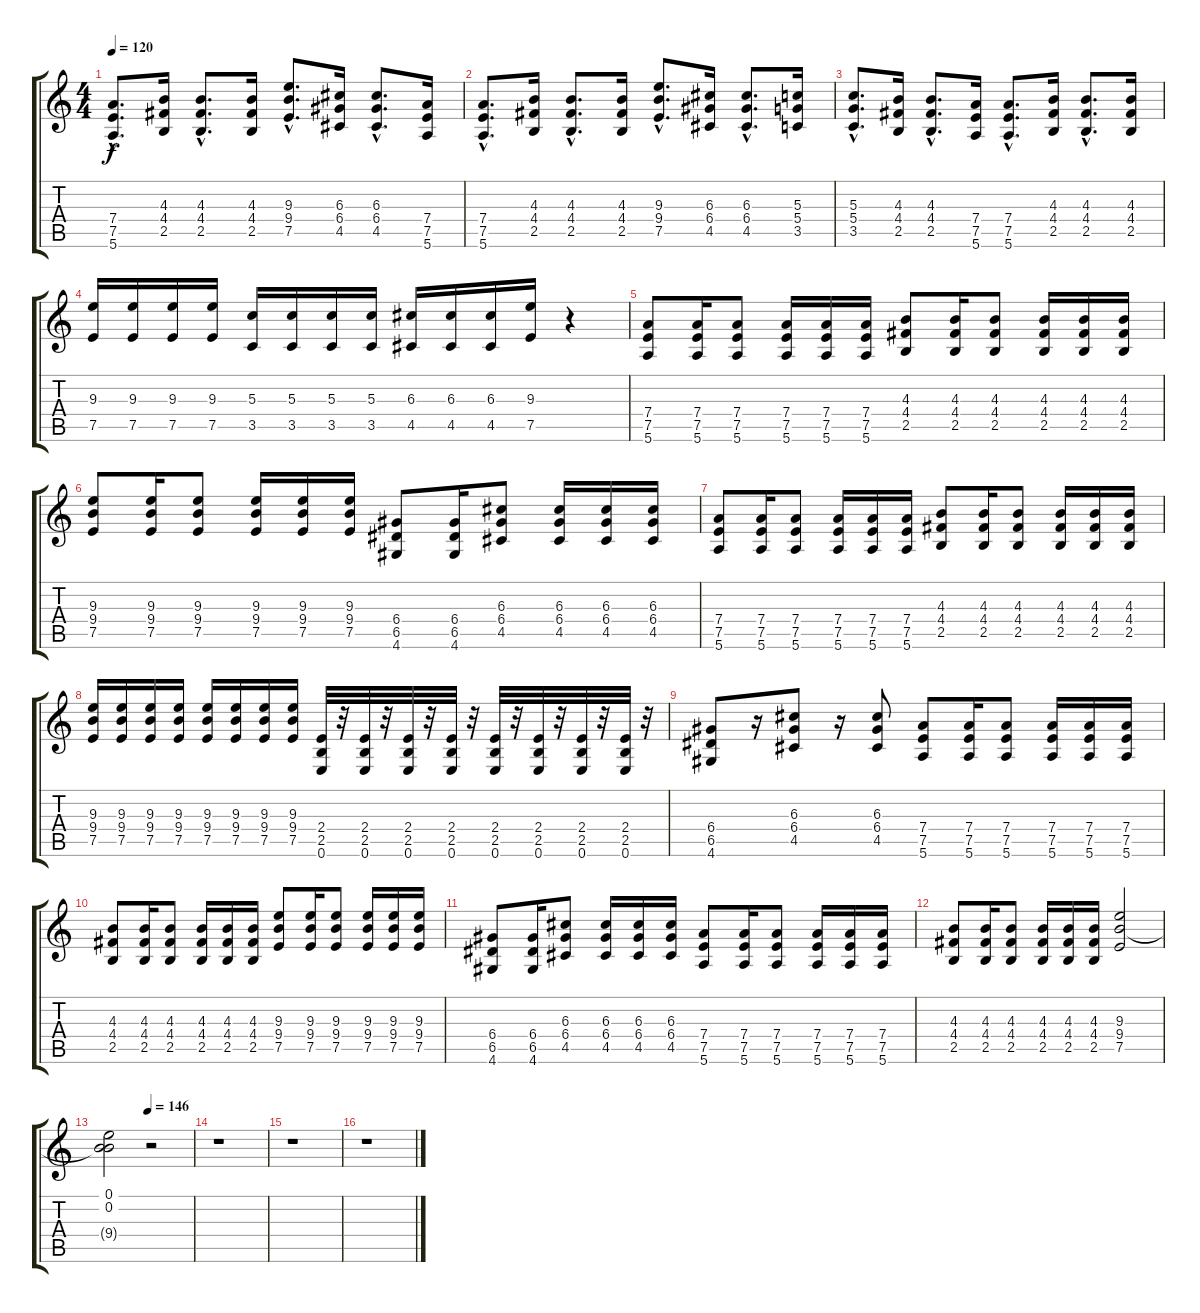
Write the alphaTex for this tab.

\track "" {instrument distortionguitar}
\staff {score tabs}
\tuning (E4 B3 G3 D3 A2 E2) {hide}
\ts (4 4)
\tempo 120
\clef g2
\ks c
(7.4{hac} 7.5{hac} 5.6{hac}).8{d dy f} (4.3 4.4 2.5).16 (4.3{hac} 4.4{hac} 2.5{hac}).8{d} (4.3 4.4 2.5).16 (9.3{hac} 9.4{hac} 7.5{hac}).8{d} (6.3 6.4 4.5).16 (6.3{hac} 6.4{hac} 4.5{hac}).8{d} (7.4 7.5 5.6).16 |
(7.4{hac} 7.5{hac} 5.6{hac}).8{d} (4.3 4.4 2.5).16 (4.3{hac} 4.4{hac} 2.5{hac}).8{d} (4.3 4.4 2.5).16 (9.3{hac} 9.4{hac} 7.5{hac}).8{d} (6.3 6.4 4.5).16 (6.3{hac} 6.4{hac} 4.5{hac}).8{d} (5.3 5.4 3.5).16 |
(5.3{hac} 5.4{hac} 3.5{hac}).8{d} (4.3 4.4 2.5).16 (4.3{hac} 4.4{hac} 2.5{hac}).8{d} (7.4 7.5 5.6).16 (7.4{hac} 7.5{hac} 5.6{hac}).8{d} (4.3 4.4 2.5).16 (4.3{hac} 4.4{hac} 2.5{hac}).8{d} (4.3 4.4 2.5).16 |
(9.3 7.5).16 (9.3 7.5).16 (9.3 7.5).16 (9.3 7.5).16 (5.3 3.5).16 (5.3 3.5).16 (5.3 3.5).16 (5.3 3.5).16 (6.3 4.5).16 (6.3 4.5).16 (6.3 4.5).16 (9.3 7.5).16 r.4 |
(7.4 7.5 5.6).8 (7.4 7.5 5.6).16 (7.4 7.5 5.6).8 (7.4 7.5 5.6).16 (7.4 7.5 5.6).16 (7.4 7.5 5.6).16 (4.3 4.4 2.5).8 (4.3 4.4 2.5).16 (4.3 4.4 2.5).8 (4.3 4.4 2.5).16 (4.3 4.4 2.5).16 (4.3 4.4 2.5).16 |
(9.3 9.4 7.5).8 (9.3 9.4 7.5).16 (9.3 9.4 7.5).8 (9.3 9.4 7.5).16 (9.3 9.4 7.5).16 (9.3 9.4 7.5).16 (6.4 6.5 4.6).8 (6.4 6.5 4.6).16 (6.3 6.4 4.5).8 (6.3 6.4 4.5).16 (6.3 6.4 4.5).16 (6.3 6.4 4.5).16 |
(7.4 7.5 5.6).8 (7.4 7.5 5.6).16 (7.4 7.5 5.6).8 (7.4 7.5 5.6).16 (7.4 7.5 5.6).16 (7.4 7.5 5.6).16 (4.3 4.4 2.5).8 (4.3 4.4 2.5).16 (4.3 4.4 2.5).8 (4.3 4.4 2.5).16 (4.3 4.4 2.5).16 (4.3 4.4 2.5).16 |
(9.3 9.4 7.5).16 (9.3 9.4 7.5).16 (9.3 9.4 7.5).16 (9.3 9.4 7.5).16 (9.3 9.4 7.5).16 (9.3 9.4 7.5).16 (9.3 9.4 7.5).16 (9.3 9.4 7.5).16 (2.4 2.5 0.6).32 r.32 (2.4 2.5 0.6).32 r.32 (2.4 2.5 0.6).32 r.32 (2.4 2.5 0.6).32 r.32 (2.4 2.5 0.6).32 r.32 (2.4 2.5 0.6).32 r.32 (2.4 2.5 0.6).32 r.32 (2.4 2.5 0.6).32 r.32 |
(6.4 6.5 4.6).8 r.16 (6.3 6.4 4.5).8 r.16 (6.3 6.4 4.5).8 (7.4 7.5 5.6).8 (7.4 7.5 5.6).16 (7.4 7.5 5.6).8 (7.4 7.5 5.6).16 (7.4 7.5 5.6).16 (7.4 7.5 5.6).16 |
(4.3 4.4 2.5).8 (4.3 4.4 2.5).16 (4.3 4.4 2.5).8 (4.3 4.4 2.5).16 (4.3 4.4 2.5).16 (4.3 4.4 2.5).16 (9.3 9.4 7.5).8 (9.3 9.4 7.5).16 (9.3 9.4 7.5).8 (9.3 9.4 7.5).16 (9.3 9.4 7.5).16 (9.3 9.4 7.5).16 |
(6.4 6.5 4.6).8 (6.4 6.5 4.6).16 (6.3 6.4 4.5).8 (6.3 6.4 4.5).16 (6.3 6.4 4.5).16 (6.3 6.4 4.5).16 (7.4 7.5 5.6).8 (7.4 7.5 5.6).16 (7.4 7.5 5.6).8 (7.4 7.5 5.6).16 (7.4 7.5 5.6).16 (7.4 7.5 5.6).16 |
(4.3 4.4 2.5).8 (4.3 4.4 2.5).16 (4.3 4.4 2.5).8 (4.3 4.4 2.5).16 (4.3 4.4 2.5).16 (4.3 4.4 2.5).16 (9.3 9.4 7.5).2 |
\tempo (146 0.5)
(0.1 0.2 9.4{t}).2 r.2 |
r.1 |
r.1 |
r.1
